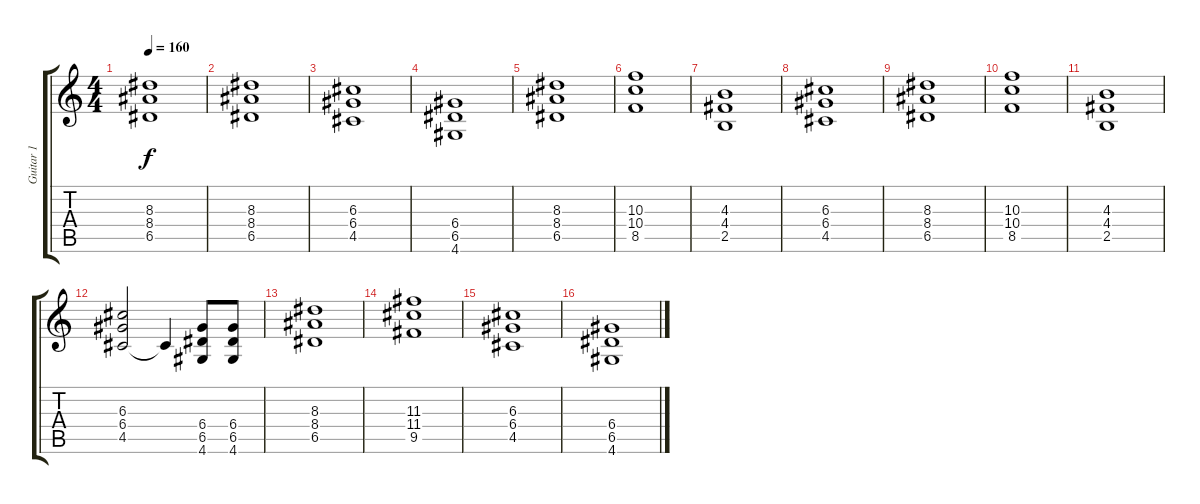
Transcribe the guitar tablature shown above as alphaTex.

\track ("Guitar 1" "Guitar 1") {instrument distortionguitar}
\staff {score tabs}
\tuning (E4 B3 G3 D3 A2 E2) {hide}
\ts (4 4)
\tempo 160
\clef g2
\ks c
(8.3 8.4 6.5).1{dy f} |
(8.3 8.4 6.5).1 |
(6.3 6.4 4.5).1 |
(6.4 6.5 4.6).1 |
(8.3 8.4 6.5).1 |
(10.3 10.4 8.5).1 |
(4.3 4.4 2.5).1 |
(6.3 6.4 4.5).1 |
(8.3 8.4 6.5).1 |
(10.3 10.4 8.5).1 |
(4.3 4.4 2.5).1 |
(6.3 6.4 4.5).2 4.5{t}.4 (6.4 6.5 4.6).8 (6.4 6.5 4.6).8 |
(8.3 8.4 6.5).1 |
(11.3 11.4 9.5).1 |
(6.3 6.4 4.5).1 |
(6.4 6.5 4.6).1
